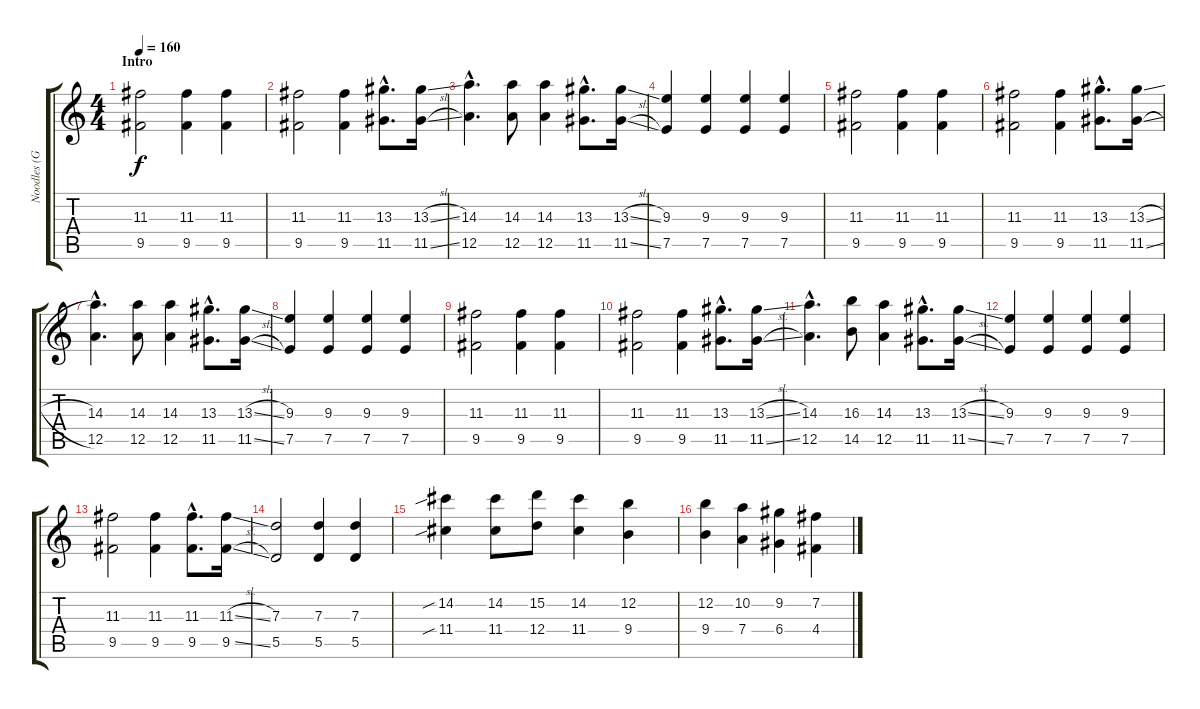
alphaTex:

\track ("Noodles (Guit)" "Noodles (G") {instrument distortionguitar}
\staff {score tabs}
\tuning (E4 B3 G3 D3 A2 E2) {hide}
\ts (4 4)
\section ("" "Intro")
\tempo 160
\clef g2
\ks c
(11.3 9.5).2{dy f instrument distortionguitar} (11.3 9.5).4 (11.3 9.5).4 |
(11.3 9.5).2 (11.3 9.5).4 (13.3{hac} 11.5{hac}).8{d} (13.3{sl} 11.5{sl}).16 |
(14.3{hac} 12.5{hac}).4{d} (14.3 12.5).8 (14.3 12.5).4 (13.3{hac} 11.5{hac}).8{d} (13.3{sl} 11.5{sl}).16 |
(9.3 7.5).4 (9.3 7.5).4 (9.3 7.5).4 (9.3 7.5).4 |
(11.3 9.5).2 (11.3 9.5).4 (11.3 9.5).4 |
(11.3 9.5).2 (11.3 9.5).4 (13.3{hac} 11.5{hac}).8{d} (13.3{sl} 11.5{sl}).16 |
(14.3{hac} 12.5{hac}).4{d} (14.3 12.5).8 (14.3 12.5).4 (13.3{hac} 11.5{hac}).8{d} (13.3{sl} 11.5{sl}).16 |
(9.3 7.5).4 (9.3 7.5).4 (9.3 7.5).4 (9.3 7.5).4 |
(11.3 9.5).2 (11.3 9.5).4 (11.3 9.5).4 |
(11.3 9.5).2 (11.3 9.5).4 (13.3{hac} 11.5{hac}).8{d} (13.3{sl} 11.5{sl}).16 |
(14.3{hac} 12.5{hac}).4{d} (16.3 14.5).8 (14.3 12.5).4 (13.3{hac} 11.5{hac}).8{d} (13.3{sl} 11.5{sl}).16 |
(9.3 7.5).4 (9.3 7.5).4 (9.3 7.5).4 (9.3 7.5).4 |
(11.3 9.5).2 (11.3 9.5).4 (11.3{hac} 9.5{hac}).8{d} (11.3{sl} 9.5{sl}).16 |
(7.3 5.5).2 (7.3 5.5).4 (7.3 5.5).4 |
(14.2{sib} 11.4{sib}).4 (14.2 11.4).8 (15.2 12.4).8 (14.2 11.4).4 (12.2 9.4).4 |
(12.2 9.4).4 (10.2 7.4).4 (9.2 6.4).4 (7.2 4.4).4
